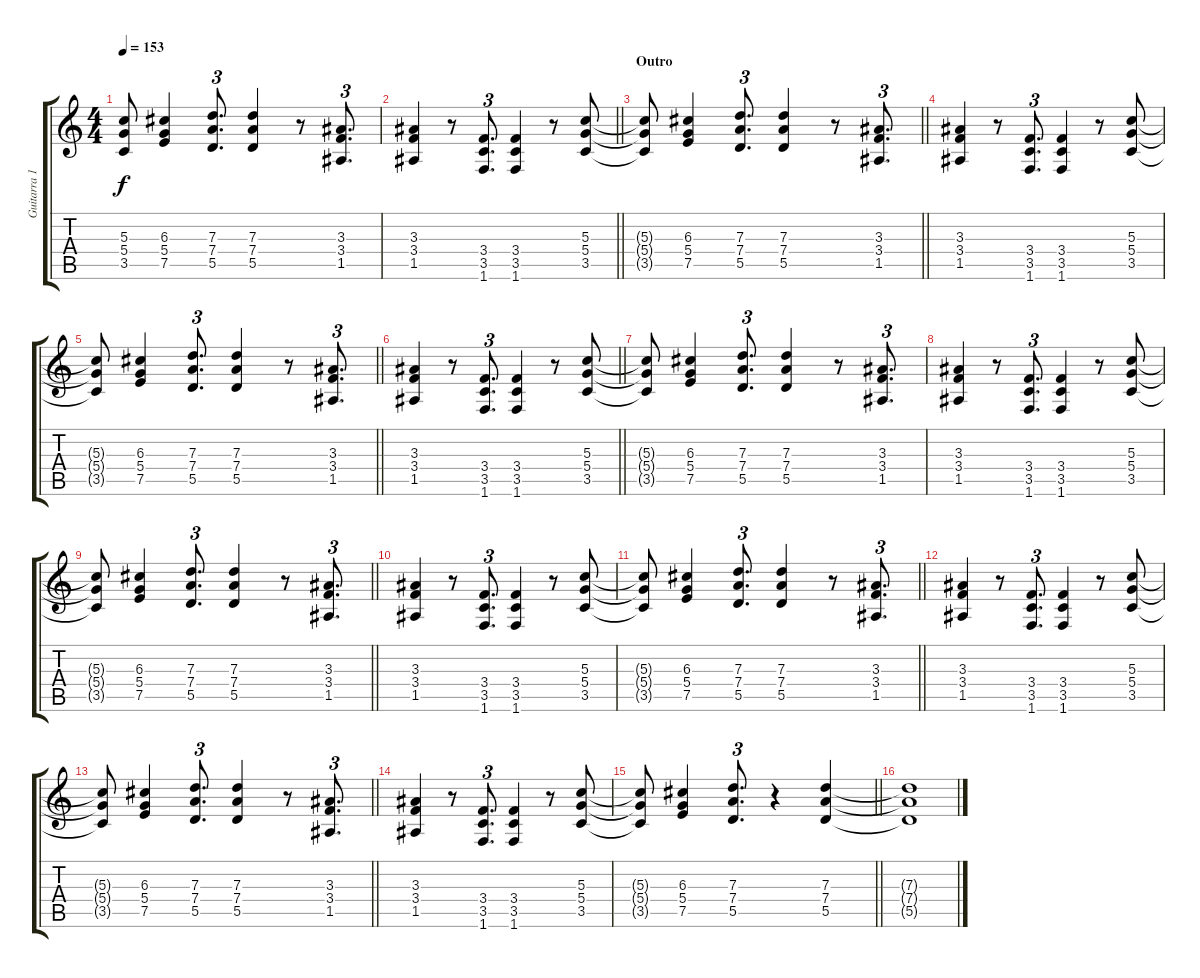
\track ("Guitarra 1 (Rafa Gutierrez)" "Guitarra 1") {instrument distortionguitar}
\staff {score tabs}
\tuning (E4 B3 G3 D3 A2 E2) {hide}
\ts (4 4)
\tempo 153
\clef g2
\ks c
(5.3{t} 5.4{t} 3.5{t}).8{dy f} (6.3 5.4 7.5).4 (7.3 7.4 5.5).8{d tu (3 2)} (7.3 7.4 5.5).4 r.8 (3.3 3.4 1.5).8{d tu (3 2)} |
\barLineRight lightlight
(3.3 3.4 1.5).4 r.8 (3.4 3.5 1.6).8{d tu (3 2)} (3.4 3.5 1.6).4 r.8 (5.3 5.4 3.5).8 |
\section ("" "Outro")
\barLineRight lightlight
(5.3{t} 5.4{t} 3.5{t}).8 (6.3 5.4 7.5).4 (7.3 7.4 5.5).8{d tu (3 2)} (7.3 7.4 5.5).4 r.8 (3.3 3.4 1.5).8{d tu (3 2)} |
(3.3 3.4 1.5).4 r.8 (3.4 3.5 1.6).8{d tu (3 2)} (3.4 3.5 1.6).4 r.8 (5.3 5.4 3.5).8 |
\barLineRight lightlight
(5.3{t} 5.4{t} 3.5{t}).8 (6.3 5.4 7.5).4 (7.3 7.4 5.5).8{d tu (3 2)} (7.3 7.4 5.5).4 r.8 (3.3 3.4 1.5).8{d tu (3 2)} |
\barLineRight lightlight
(3.3 3.4 1.5).4 r.8 (3.4 3.5 1.6).8{d tu (3 2)} (3.4 3.5 1.6).4 r.8 (5.3 5.4 3.5).8 |
(5.3{t} 5.4{t} 3.5{t}).8 (6.3 5.4 7.5).4 (7.3 7.4 5.5).8{d tu (3 2)} (7.3 7.4 5.5).4 r.8 (3.3 3.4 1.5).8{d tu (3 2)} |
(3.3 3.4 1.5).4 r.8 (3.4 3.5 1.6).8{d tu (3 2)} (3.4 3.5 1.6).4 r.8 (5.3 5.4 3.5).8 |
\barLineRight lightlight
(5.3{t} 5.4{t} 3.5{t}).8 (6.3 5.4 7.5).4 (7.3 7.4 5.5).8{d tu (3 2)} (7.3 7.4 5.5).4 r.8 (3.3 3.4 1.5).8{d tu (3 2)} |
(3.3 3.4 1.5).4 r.8 (3.4 3.5 1.6).8{d tu (3 2)} (3.4 3.5 1.6).4 r.8 (5.3 5.4 3.5).8 |
\barLineRight lightlight
(5.3{t} 5.4{t} 3.5{t}).8 (6.3 5.4 7.5).4 (7.3 7.4 5.5).8{d tu (3 2)} (7.3 7.4 5.5).4 r.8 (3.3 3.4 1.5).8{d tu (3 2)} |
(3.3 3.4 1.5).4 r.8 (3.4 3.5 1.6).8{d tu (3 2)} (3.4 3.5 1.6).4 r.8 (5.3 5.4 3.5).8 |
\barLineRight lightlight
(5.3{t} 5.4{t} 3.5{t}).8 (6.3 5.4 7.5).4 (7.3 7.4 5.5).8{d tu (3 2)} (7.3 7.4 5.5).4 r.8 (3.3 3.4 1.5).8{d tu (3 2)} |
(3.3 3.4 1.5).4 r.8 (3.4 3.5 1.6).8{d tu (3 2)} (3.4 3.5 1.6).4 r.8 (5.3 5.4 3.5).8 |
\barLineRight lightlight
(5.3{t} 5.4{t} 3.5{t}).8 (6.3 5.4 7.5).4 (7.3 7.4 5.5).8{d tu (3 2)} r.4 (7.3 7.4 5.5).4{volume 14} |
(7.3{t} 7.4{t} 5.5{t}).1
